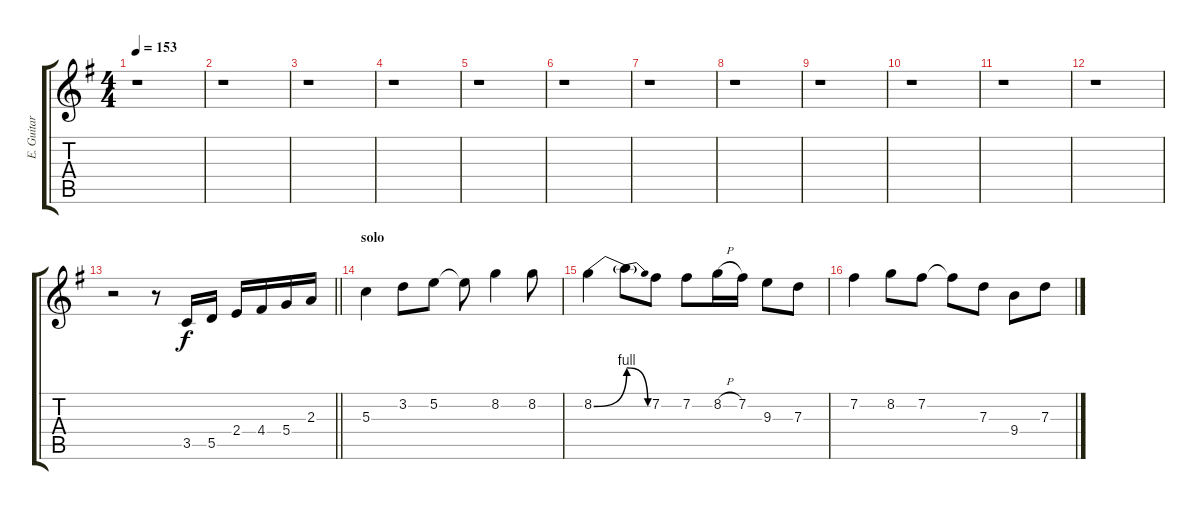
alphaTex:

\track ("E. Guitar III" "E. Guitar ") {instrument electricguitarjazz}
\staff {score tabs}
\tuning (E4 B3 G3 D3 A2 E2) {hide}
\ts (4 4)
\tempo 153
\clef g2
\ks g
r.1{dy f} |
r.1 |
r.1 |
r.1 |
r.1 |
r.1 |
r.1 |
r.1 |
r.1 |
r.1 |
r.1 |
r.1 |
\barLineRight lightlight
r.2{volume 16 balance 8 instrument overdrivenguitar} r.8 3.5.16 5.5.16 2.4.16 4.4.16 5.4.16 2.3.16 |
\section ("" "solo")
5.3.4 3.2.8 5.2.8 5.2{t}.8 8.2.4 8.2.8 |
8.2{be (bend 0 0 60 4)}.4 8.2{be (release 0 4 60 0) t}.8 7.2.8 7.2.8 8.2{h}.16 7.2.16 9.3.8 7.3.8 |
7.2.4 8.2.8 7.2.8 7.2{t}.8 7.3.8 9.4.8 7.3.8
